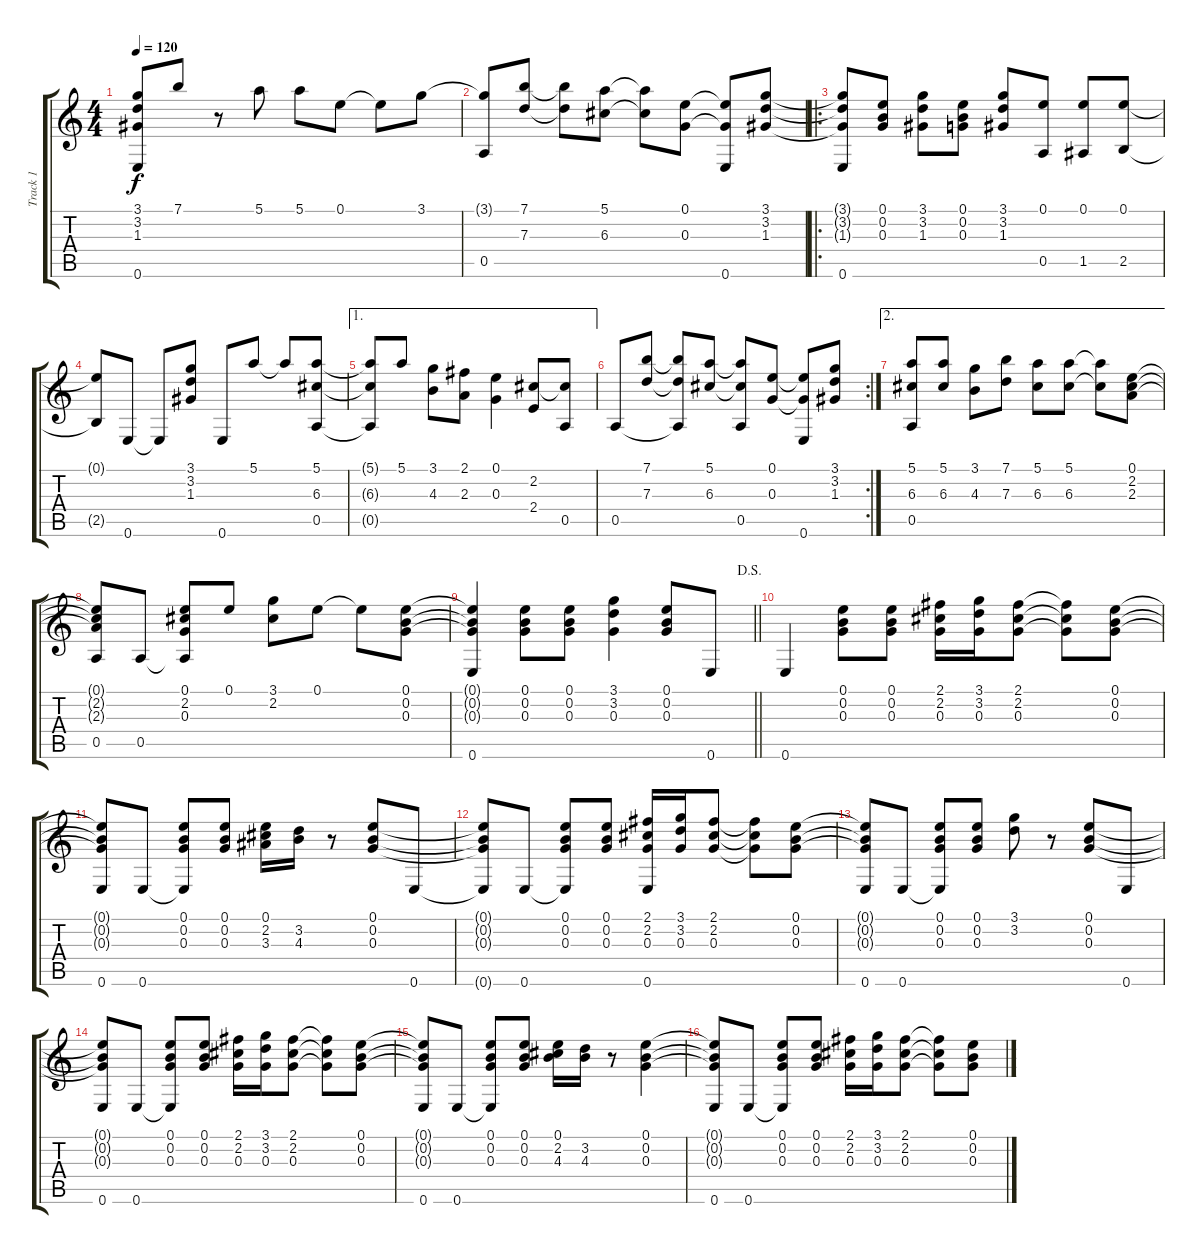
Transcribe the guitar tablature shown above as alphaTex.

\track ("Track 1" "Track 1") {instrument acousticguitarsteel}
\staff {score tabs}
\tuning (E4 B3 G3 D3 A2 E2) {hide}
\ts (4 4)
\tempo 120
\clef g2
\ks c
(3.1{t} 3.2{t} 1.3{t} 0.6).8{dy f} 7.1.8 r.8 5.1.8 5.1.8 0.1.8 0.1{t}.8 3.1.8 |
(3.1{t} 0.5).8 (7.1 7.3).8 (7.1{t} 7.3{t}).8 (5.1 6.3).8 (5.1{t} 6.3{t}).8 (0.1 0.3).8 (0.1{t} 0.3{t} 0.6).8 (3.1 3.2 1.3).8 |
\ro
(3.1{t} 3.2{t} 1.3{t} 0.6).8 (0.1 0.2 0.3).8 (3.1 3.2 1.3).8 (0.1 0.2 0.3).8 (3.1 3.2 1.3).8 (0.1 0.5).8 (0.1 1.5).8 (0.1 2.5).8 |
(0.1{t} 2.5{t}).8 0.6.8 0.6{t}.8 (3.1 3.2 1.3).8 0.6.8 5.1.8 5.1{t}.8 (5.1 6.3 0.5).8 |
\ae 1
(5.1{t} 6.3{t} 0.5{t}).8 5.1.8 (3.1 4.3).8 (2.1 2.3).8 (0.1 0.3).4 (2.2 2.4).8 (2.2{t} 0.5).8 |
\rc 2
0.5.8 (7.1 7.3).8 (7.1{t} 7.3{t} 0.5{t}).8 (5.1 6.3).8 (5.1{t} 6.3{t} 0.5).8 (0.1 0.3).8 (0.1{t} 0.3{t} 0.6).8 (3.1 3.2 1.3).8 |
\ae 2
(5.1 6.3 0.5).8 (5.1 6.3).8 (3.1 4.3).8 (7.1 7.3).8 (5.1 6.3).8 (5.1 6.3).8 (5.1{t} 6.3{t}).8 (0.1 2.2 2.3).8 |
(0.1{t} 2.2{t} 2.3{t} 0.5).8 0.5.8 (0.1 2.2 0.3 0.5{t}).8 0.1.8 (3.1 2.2).8 0.1.8 0.1{t}.8 (0.1 0.2 0.3).8 |
\jump dalsegno
\barLineRight lightlight
(0.1{t} 0.2{t} 0.3{t} 0.6).4 (0.1 0.2 0.3).8 (0.1 0.2 0.3).8 (3.1 3.2 0.3).4 (0.1 0.2 0.3).8 0.6.8 |
0.6.4 (0.1 0.2 0.3).8 (0.1 0.2 0.3).8 (2.1 2.2 0.3).16 (3.1 3.2 0.3).16 (2.1 2.2 0.3).8 (2.1{t} 2.2{t} 0.3{t}).8 (0.1 0.2 0.3).8 |
(0.1{t} 0.2{t} 0.3{t} 0.6).8 0.6.8 (0.1 0.2 0.3 0.6{t}).8 (0.1 0.2 0.3).8 (0.1 2.2 3.3).16 (3.2 4.3).16 r.8 (0.1 0.2 0.3).8 0.6.8 |
(0.1{t} 0.2{t} 0.3{t} 0.6{t}).8 0.6.8 (0.1 0.2 0.3 0.6{t}).8 (0.1 0.2 0.3).8 (2.1 2.2 0.3 0.6).16 (3.1 3.2 0.3).16 (2.1 2.2 0.3).8 (2.1{t} 2.2{t} 0.3{t}).8 (0.1 0.2 0.3).8 |
(0.1{t} 0.2{t} 0.3{t} 0.6).8 0.6.8 (0.1 0.2 0.3 0.6{t}).8 (0.1 0.2 0.3).8 (3.1 3.2).8 r.8 (0.1 0.2 0.3).8 0.6.8 |
(0.1{t} 0.2{t} 0.3{t} 0.6).8 0.6.8 (0.1 0.2 0.3 0.6{t}).8 (0.1 0.2 0.3).8 (2.1 2.2 0.3).16 (3.1 3.2 0.3).16 (2.1 2.2 0.3).8 (2.1{t} 2.2{t} 0.3{t}).8 (0.1 0.2 0.3).8 |
(0.1{t} 0.2{t} 0.3{t} 0.6).8 0.6.8 (0.1 0.2 0.3 0.6{t}).8 (0.1 0.2 0.3).8 (0.1 2.2 4.3).16 (3.2 4.3).16 r.8 (0.1 0.2 0.3).4 |
(0.1{t} 0.2{t} 0.3{t} 0.6).8 0.6.8 (0.1 0.2 0.3 0.6{t}).8 (0.1 0.2 0.3).8 (2.1 2.2 0.3).16 (3.1 3.2 0.3).16 (2.1 2.2 0.3).8 (2.1{t} 2.2{t} 0.3{t}).8 (0.1 0.2 0.3).8
